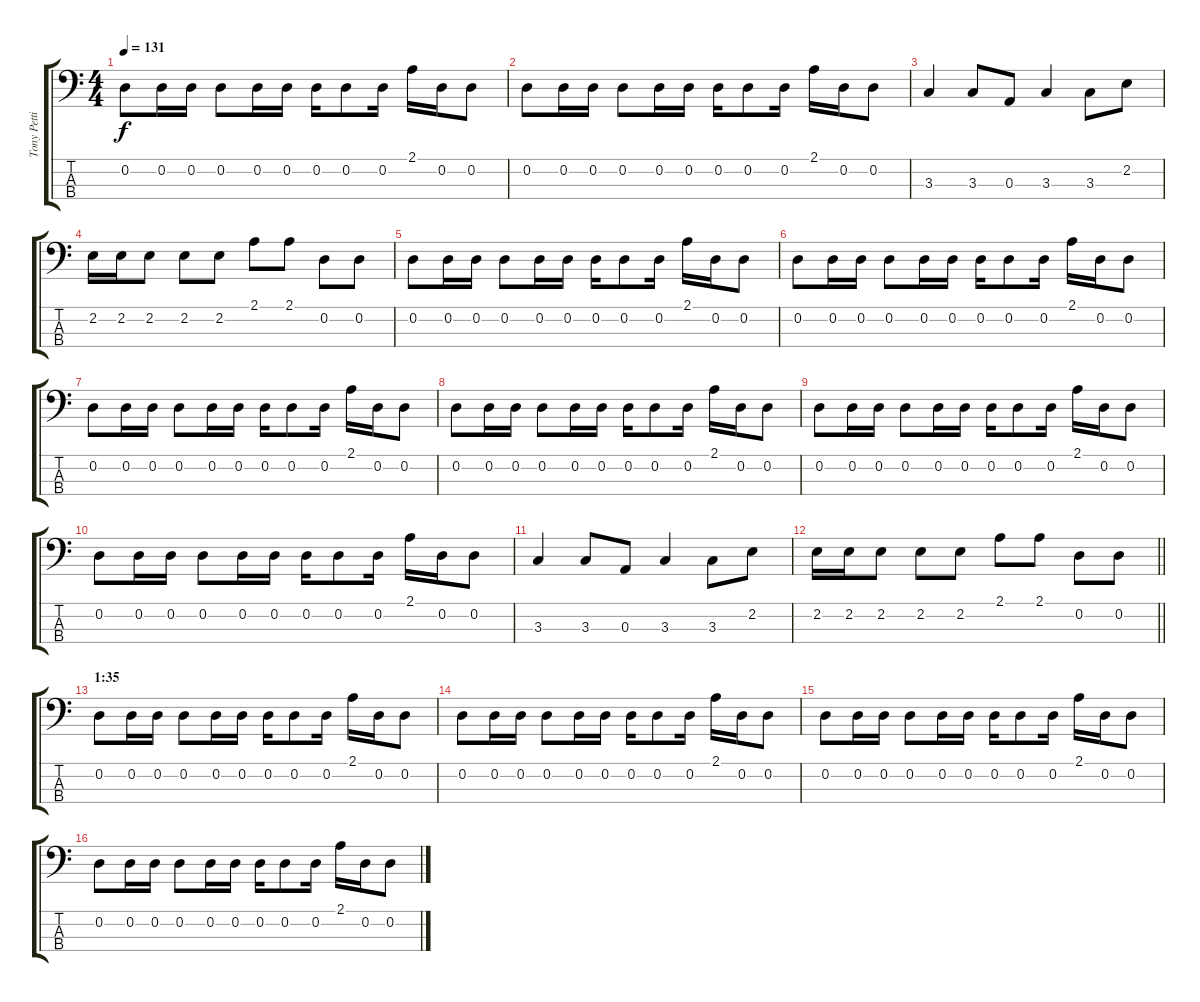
\track ("Tony Pettitt" "Tony Petti") {instrument slapbass1}
\staff {score tabs}
\tuning (G2 D2 A1 E1) {hide}
\ts (4 4)
\tempo 131
\clef f4
\ks c
0.2.8{dy f} 0.2.16 0.2.16 0.2.8 0.2.16 0.2.16 0.2.16 0.2.8 0.2.16 2.1.16 0.2.16 0.2.8 |
0.2.8 0.2.16 0.2.16 0.2.8 0.2.16 0.2.16 0.2.16 0.2.8 0.2.16 2.1.16 0.2.16 0.2.8 |
3.3.4 3.3.8 0.3.8 3.3.4 3.3.8 2.2.8 |
2.2.16 2.2.16 2.2.8 2.2.8 2.2.8 2.1.8 2.1.8 0.2.8 0.2.8 |
0.2.8 0.2.16 0.2.16 0.2.8 0.2.16 0.2.16 0.2.16 0.2.8 0.2.16 2.1.16 0.2.16 0.2.8 |
0.2.8 0.2.16 0.2.16 0.2.8 0.2.16 0.2.16 0.2.16 0.2.8 0.2.16 2.1.16 0.2.16 0.2.8 |
0.2.8 0.2.16 0.2.16 0.2.8 0.2.16 0.2.16 0.2.16 0.2.8 0.2.16 2.1.16 0.2.16 0.2.8 |
0.2.8 0.2.16 0.2.16 0.2.8 0.2.16 0.2.16 0.2.16 0.2.8 0.2.16 2.1.16 0.2.16 0.2.8 |
0.2.8 0.2.16 0.2.16 0.2.8 0.2.16 0.2.16 0.2.16 0.2.8 0.2.16 2.1.16 0.2.16 0.2.8 |
0.2.8 0.2.16 0.2.16 0.2.8 0.2.16 0.2.16 0.2.16 0.2.8 0.2.16 2.1.16 0.2.16 0.2.8 |
3.3.4 3.3.8 0.3.8 3.3.4 3.3.8 2.2.8 |
\barLineRight lightlight
2.2.16 2.2.16 2.2.8 2.2.8 2.2.8 2.1.8 2.1.8 0.2.8 0.2.8 |
\section ("" "1:35")
0.2.8 0.2.16 0.2.16 0.2.8 0.2.16 0.2.16 0.2.16 0.2.8 0.2.16 2.1.16 0.2.16 0.2.8 |
0.2.8 0.2.16 0.2.16 0.2.8 0.2.16 0.2.16 0.2.16 0.2.8 0.2.16 2.1.16 0.2.16 0.2.8 |
0.2.8 0.2.16 0.2.16 0.2.8 0.2.16 0.2.16 0.2.16 0.2.8 0.2.16 2.1.16 0.2.16 0.2.8 |
0.2.8 0.2.16 0.2.16 0.2.8 0.2.16 0.2.16 0.2.16 0.2.8 0.2.16 2.1.16 0.2.16 0.2.8
